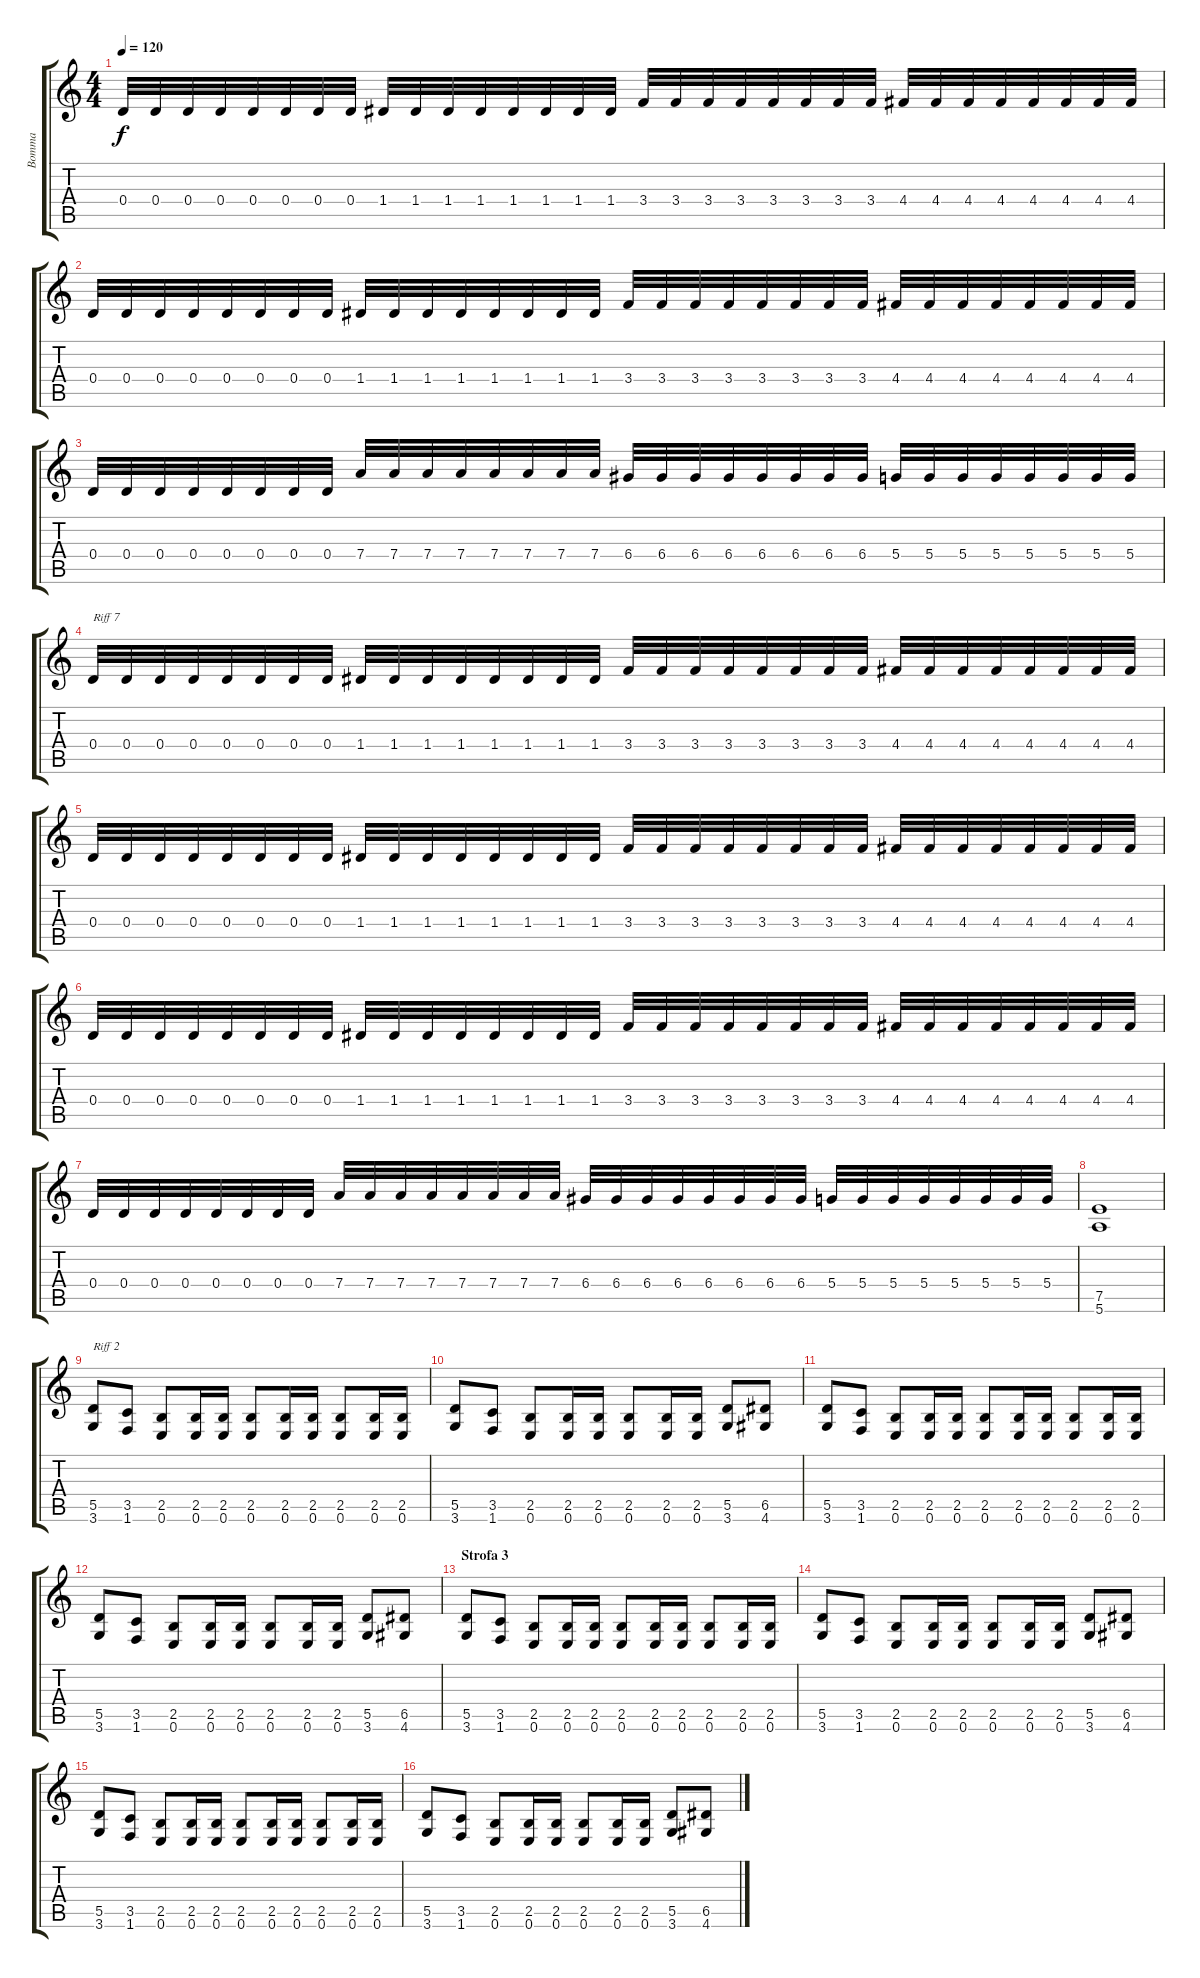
\track ("Bomma" "Bomma") {instrument distortionguitar}
\staff {score tabs}
\tuning (E4 B3 G3 D3 A2 E2) {hide}
\ts (4 4)
\tempo 120
\clef g2
\ks c
0.4.32{dy f} 0.4.32 0.4.32 0.4.32 0.4.32 0.4.32 0.4.32 0.4.32 1.4.32 1.4.32 1.4.32 1.4.32 1.4.32 1.4.32 1.4.32 1.4.32 3.4.32 3.4.32 3.4.32 3.4.32 3.4.32 3.4.32 3.4.32 3.4.32 4.4.32 4.4.32 4.4.32 4.4.32 4.4.32 4.4.32 4.4.32 4.4.32 |
0.4.32 0.4.32 0.4.32 0.4.32 0.4.32 0.4.32 0.4.32 0.4.32 1.4.32 1.4.32 1.4.32 1.4.32 1.4.32 1.4.32 1.4.32 1.4.32 3.4.32 3.4.32 3.4.32 3.4.32 3.4.32 3.4.32 3.4.32 3.4.32 4.4.32 4.4.32 4.4.32 4.4.32 4.4.32 4.4.32 4.4.32 4.4.32 |
0.4.32 0.4.32 0.4.32 0.4.32 0.4.32 0.4.32 0.4.32 0.4.32 7.4.32 7.4.32 7.4.32 7.4.32 7.4.32 7.4.32 7.4.32 7.4.32 6.4.32 6.4.32 6.4.32 6.4.32 6.4.32 6.4.32 6.4.32 6.4.32 5.4.32 5.4.32 5.4.32 5.4.32 5.4.32 5.4.32 5.4.32 5.4.32 |
0.4.32{txt "Riff 7"} 0.4.32 0.4.32 0.4.32 0.4.32 0.4.32 0.4.32 0.4.32 1.4.32 1.4.32 1.4.32 1.4.32 1.4.32 1.4.32 1.4.32 1.4.32 3.4.32 3.4.32 3.4.32 3.4.32 3.4.32 3.4.32 3.4.32 3.4.32 4.4.32 4.4.32 4.4.32 4.4.32 4.4.32 4.4.32 4.4.32 4.4.32 |
0.4.32 0.4.32 0.4.32 0.4.32 0.4.32 0.4.32 0.4.32 0.4.32 1.4.32 1.4.32 1.4.32 1.4.32 1.4.32 1.4.32 1.4.32 1.4.32 3.4.32 3.4.32 3.4.32 3.4.32 3.4.32 3.4.32 3.4.32 3.4.32 4.4.32 4.4.32 4.4.32 4.4.32 4.4.32 4.4.32 4.4.32 4.4.32 |
0.4.32 0.4.32 0.4.32 0.4.32 0.4.32 0.4.32 0.4.32 0.4.32 1.4.32 1.4.32 1.4.32 1.4.32 1.4.32 1.4.32 1.4.32 1.4.32 3.4.32 3.4.32 3.4.32 3.4.32 3.4.32 3.4.32 3.4.32 3.4.32 4.4.32 4.4.32 4.4.32 4.4.32 4.4.32 4.4.32 4.4.32 4.4.32 |
0.4.32 0.4.32 0.4.32 0.4.32 0.4.32 0.4.32 0.4.32 0.4.32 7.4.32 7.4.32 7.4.32 7.4.32 7.4.32 7.4.32 7.4.32 7.4.32 6.4.32 6.4.32 6.4.32 6.4.32 6.4.32 6.4.32 6.4.32 6.4.32 5.4.32 5.4.32 5.4.32 5.4.32 5.4.32 5.4.32 5.4.32 5.4.32 |
(7.5 5.6).1 |
(5.5 3.6).8{txt "Riff 2"} (3.5 1.6).8 (2.5 0.6).8 (2.5 0.6).16 (2.5 0.6).16 (2.5 0.6).8 (2.5 0.6).16 (2.5 0.6).16 (2.5 0.6).8 (2.5 0.6).16 (2.5 0.6).16 |
(5.5 3.6).8 (3.5 1.6).8 (2.5 0.6).8 (2.5 0.6).16 (2.5 0.6).16 (2.5 0.6).8 (2.5 0.6).16 (2.5 0.6).16 (5.5 3.6).8 (6.5 4.6).8 |
(5.5 3.6).8 (3.5 1.6).8 (2.5 0.6).8 (2.5 0.6).16 (2.5 0.6).16 (2.5 0.6).8 (2.5 0.6).16 (2.5 0.6).16 (2.5 0.6).8 (2.5 0.6).16 (2.5 0.6).16 |
(5.5 3.6).8 (3.5 1.6).8 (2.5 0.6).8 (2.5 0.6).16 (2.5 0.6).16 (2.5 0.6).8 (2.5 0.6).16 (2.5 0.6).16 (5.5 3.6).8 (6.5 4.6).8 |
\section ("" "Strofa 3")
(5.5 3.6).8 (3.5 1.6).8 (2.5 0.6).8 (2.5 0.6).16 (2.5 0.6).16 (2.5 0.6).8 (2.5 0.6).16 (2.5 0.6).16 (2.5 0.6).8 (2.5 0.6).16 (2.5 0.6).16 |
(5.5 3.6).8 (3.5 1.6).8 (2.5 0.6).8 (2.5 0.6).16 (2.5 0.6).16 (2.5 0.6).8 (2.5 0.6).16 (2.5 0.6).16 (5.5 3.6).8 (6.5 4.6).8 |
(5.5 3.6).8 (3.5 1.6).8 (2.5 0.6).8 (2.5 0.6).16 (2.5 0.6).16 (2.5 0.6).8 (2.5 0.6).16 (2.5 0.6).16 (2.5 0.6).8 (2.5 0.6).16 (2.5 0.6).16 |
(5.5 3.6).8 (3.5 1.6).8 (2.5 0.6).8 (2.5 0.6).16 (2.5 0.6).16 (2.5 0.6).8 (2.5 0.6).16 (2.5 0.6).16 (5.5 3.6).8 (6.5 4.6).8
